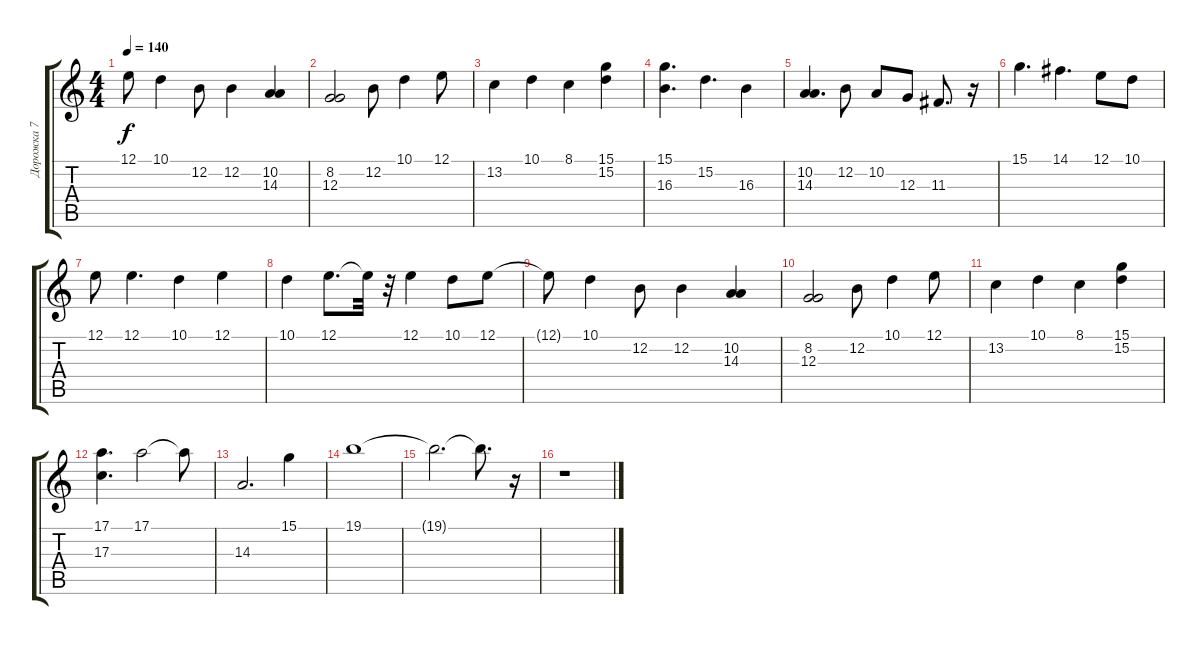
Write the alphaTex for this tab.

\track ("Дорожка 7" "Дорожка 7") {instrument lead6voice}
\staff {score tabs}
\tuning (E4 B3 G3 D3 A2 E2) {hide}
\ts (4 4)
\tempo 140
\clef g2
\ks c
12.1{t}.8{dy f} 10.1.4 12.2.8 12.2.4 (10.2 14.3).4 |
(8.2 12.3).2 12.2.8 10.1.4 12.1.8 |
13.2.4 10.1.4 8.1.4 (15.1 15.2).4 |
(15.1 16.3).4{d} 15.2.4{d} 16.3.4 |
(10.2 14.3).4{d} 12.2.8 10.2.8 12.3.8 11.3.8{d} r.16 |
15.1.4{d} 14.1.4{d} 12.1.8 10.1.8 |
12.1.8 12.1.4{d} 10.1.4 12.1.4 |
10.1.4 12.1.8{d} 12.1{t}.32 r.32 12.1.4 10.1.8 12.1.8 |
12.1{t}.8 10.1.4 12.2.8 12.2.4 (10.2 14.3).4 |
(8.2 12.3).2 12.2.8 10.1.4 12.1.8 |
13.2.4 10.1.4 8.1.4 (15.1 15.2).4 |
(17.1 17.3).4{d} 17.1.2 17.1{t}.8 |
14.3.2{d} 15.1.4 |
19.1.1 |
19.1{t}.2{d} 19.1{t}.8{d} r.16 |
r.1
